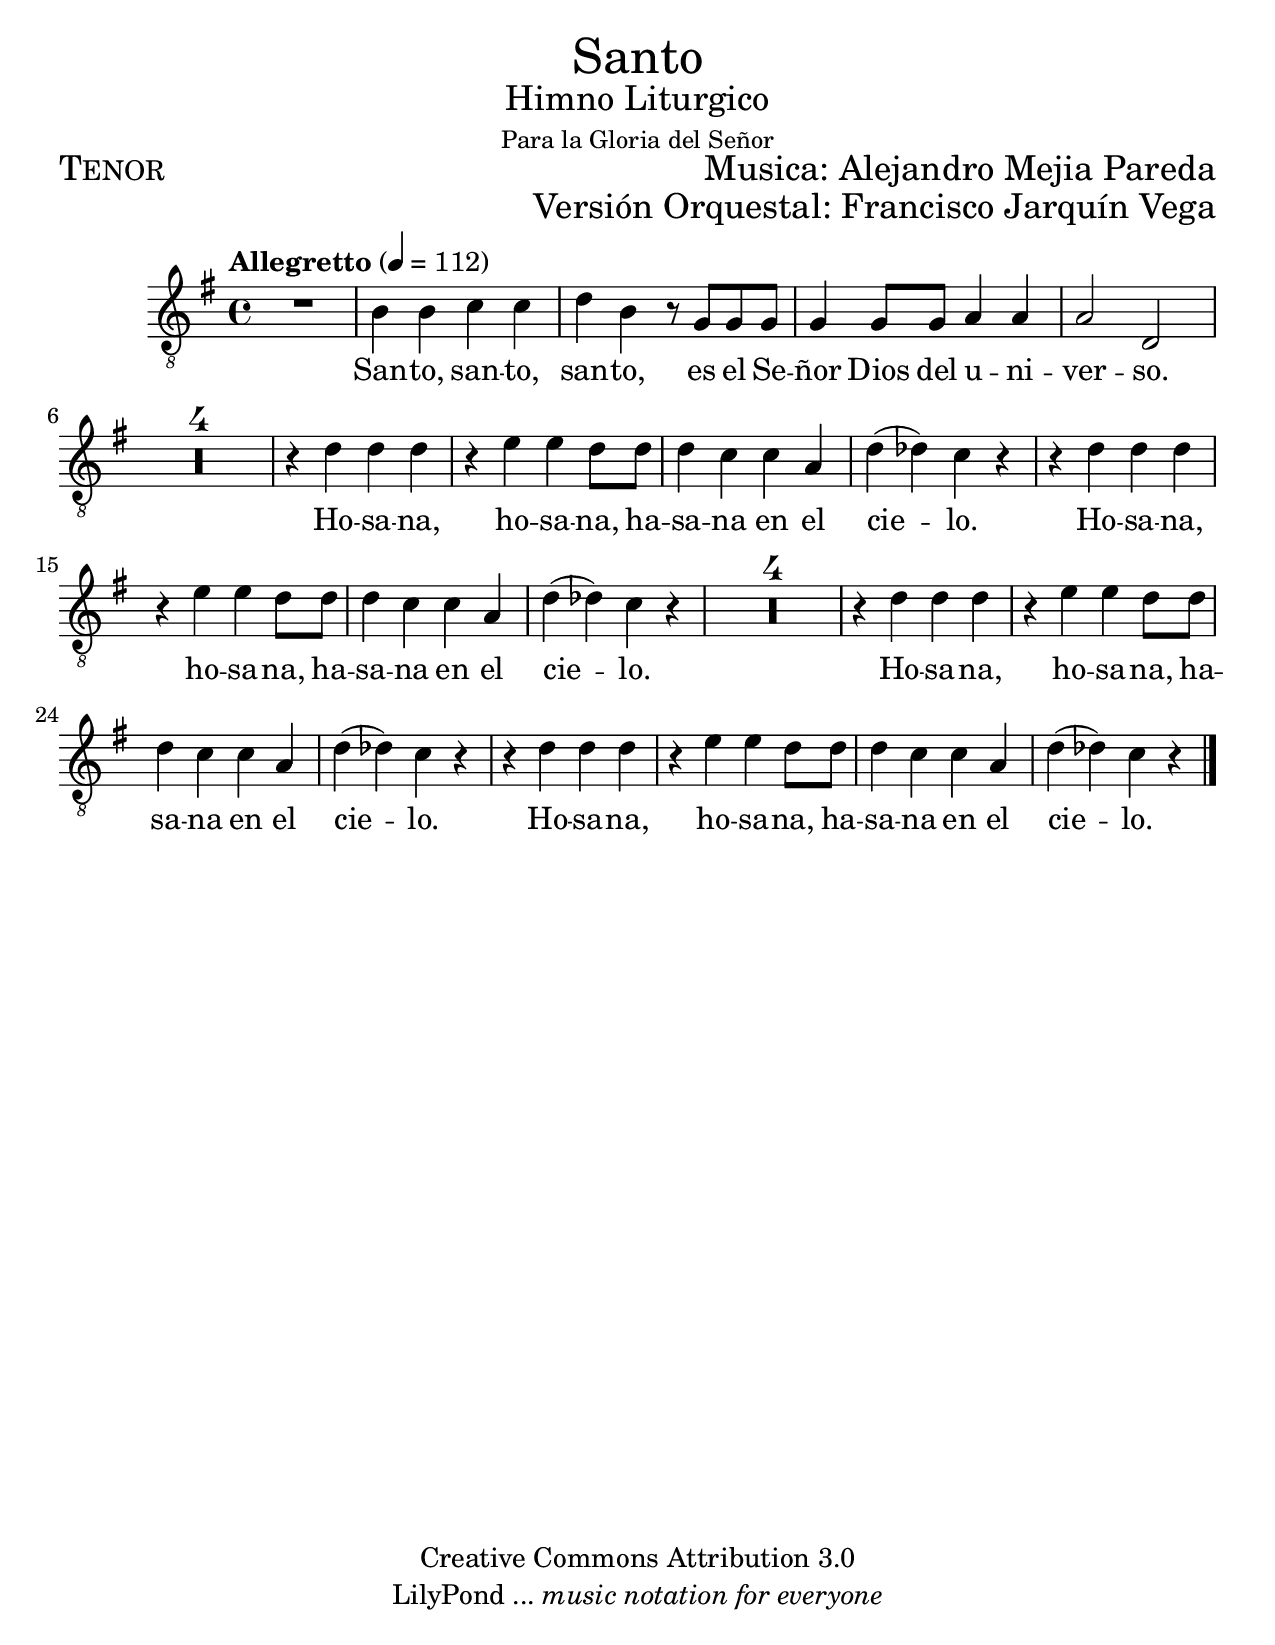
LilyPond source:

% ****************************************************************
%       Santo - Tenor
%	by serach.sam@
% ****************************************************************
\language "espanol"
\version "2.19.49"

#(set-global-staff-size 24)

% --- Parametro globales
global = {
  \tempo "Allegretto" 4=112
  \key sol \major
  \time 4/4
  s1*29
  \bar "|."
}

\markup { \fill-line { \center-column { \fontsize #5 "Santo" \fontsize #2 "Himno Liturgico" \small "Para la Gloria del Señor" } } }
\markup { \fill-line { \fontsize #2 \smallCaps "Tenor" \fontsize #2 "Musica: Alejandro Mejia Pareda"  } }
\markup { \fill-line { " " \right-column { \fontsize #2 "Versión Orquestal: Francisco Jarquín Vega" } } }

\header {
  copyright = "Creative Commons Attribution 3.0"
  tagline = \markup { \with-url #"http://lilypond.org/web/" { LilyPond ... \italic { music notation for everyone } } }
  breakbefore = ##t 
}

% --- Musica
tenor = \relative do' {
  \compressFullBarRests
  \dynamicUp
  \clef	"G_8"
  
  R1			| % 01
  si4 si do do		| % 02
  re4 si r8 sol sol sol	| % 03
  sol4 sol8 sol la4 la	| % 04
  la2 re,		| % 05
  R1*4			| % 09
  r4 re' re re		| % 10
  r4 mi mi re8 re	| % 11
  re4 do do la		| % 12
  re4( reb) do r		| % 13
  r4 re re re		| % 14
  r4 mi mi re8 re	| % 15
  re4 do do la		| % 16
  re4( reb) do r		| % 17
  R1*4			| % 18
  r4 re re re		| % 19
  r4 mi mi re8 re	| % 20
  re4 do do la		| % 21
  re4( reb) do r		| % 22
  r4 re re re		| % 23
  r4 mi mi re8 re	| % 24
  re4 do do la		| % 25
  re4( reb) do r		| % 26
}

% --- Letra
letra = \lyricmode {
  San -- to, san -- to, san -- to, es el Se -- ñor Dios del u -- ni -- ver -- so.
  Ho -- sa -- na, ho -- sa -- na, ha -- sa -- na en el cie -- lo.
  Ho -- sa -- na, ho -- sa -- na, ha -- sa -- na en el cie -- lo.
  Ho -- sa -- na, ho -- sa -- na, ha -- sa -- na en el cie -- lo.
  Ho -- sa -- na, ho -- sa -- na, ha -- sa -- na en el cie -- lo.
}

\score {
  <<
    \new Staff <<
        \new Voice = "voz" << \global \tenor >>
        \new Lyrics \lyricsto "voz" \letra
    >>
  >>
  \midi {}
  \layout {}
}

\paper {
  #(set-paper-size "letter")
}
